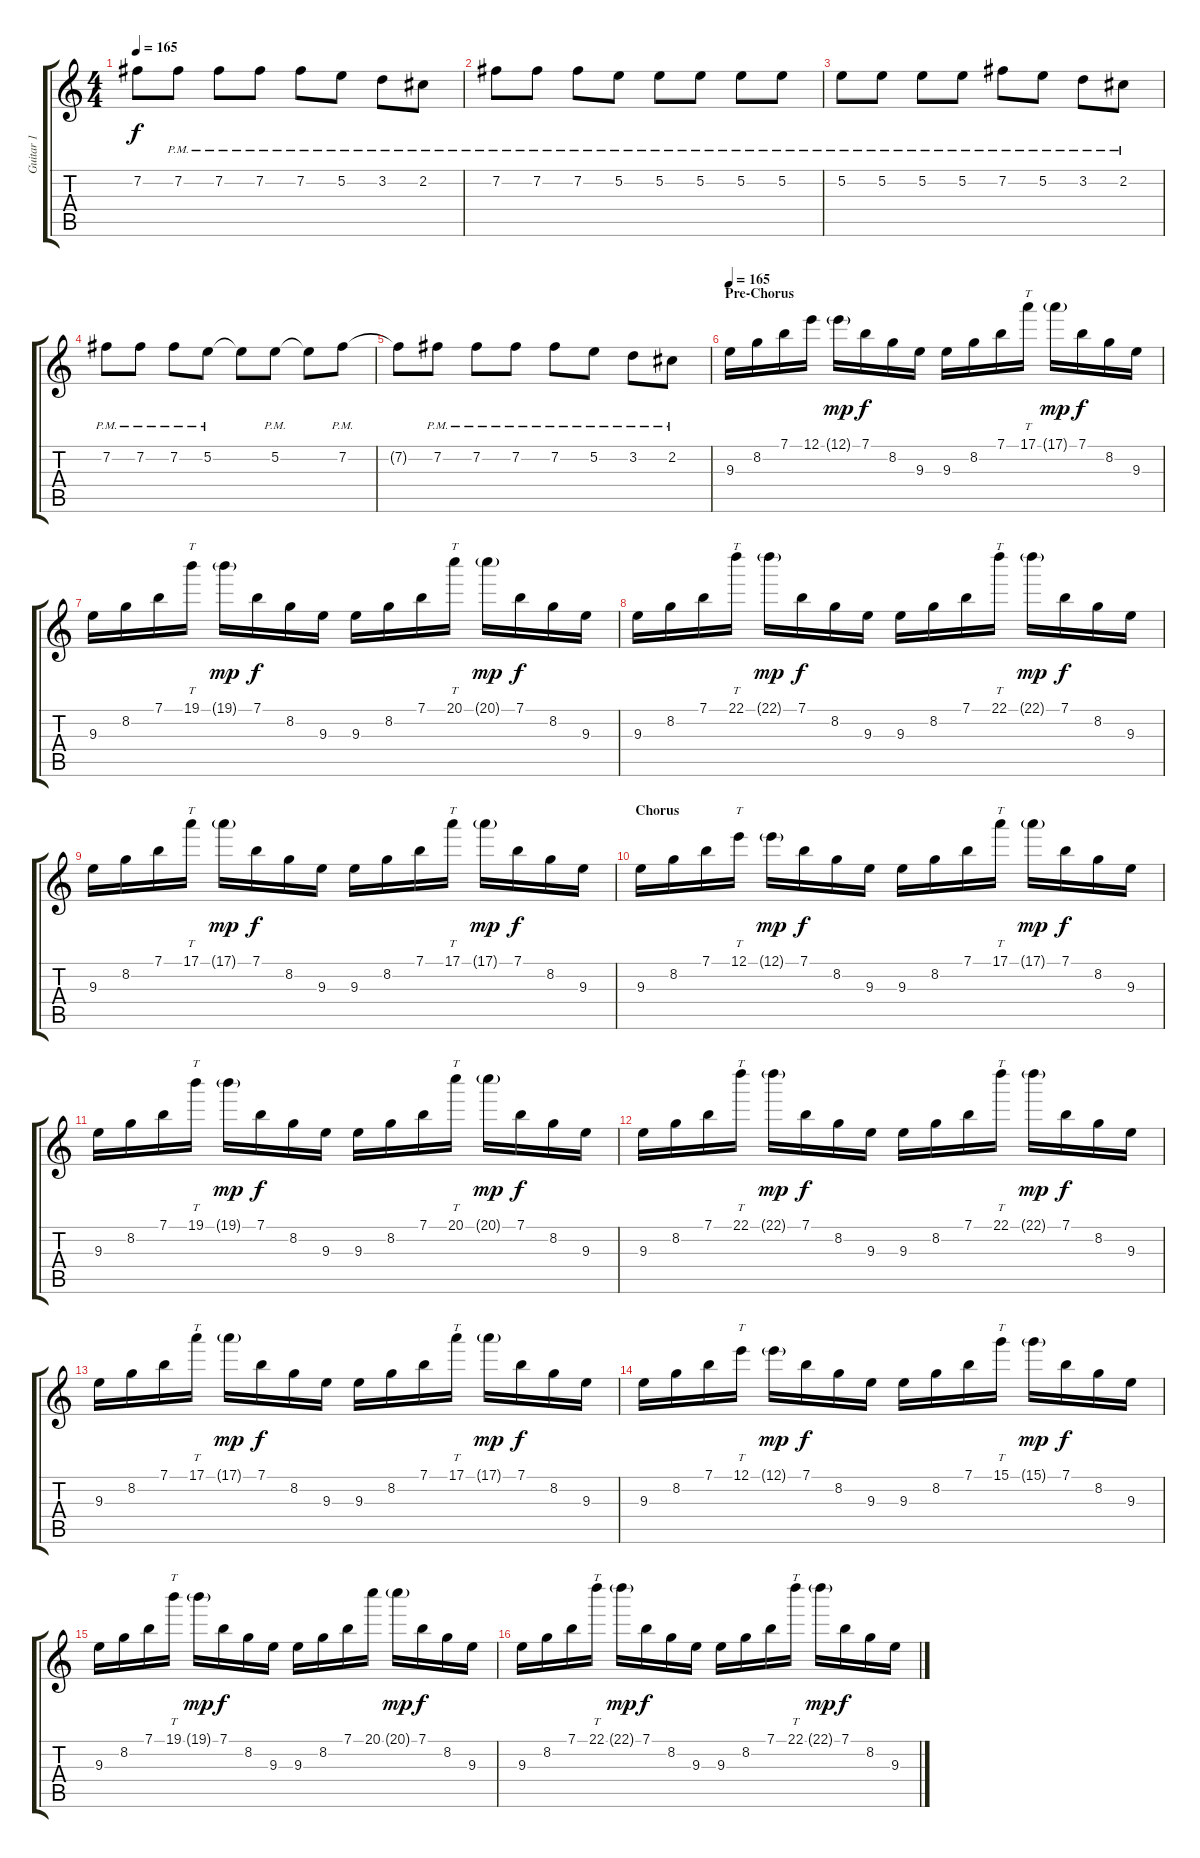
\track ("Guitar 1" "Guitar 1") {instrument distortionguitar}
\staff {score tabs}
\tuning (E4 B3 G3 D3 A2 E2) {hide}
\ts (4 4)
\tempo 165
\clef g2
\ks c
7.2{t}.8{dy f} 7.2{pm}.8 7.2{pm}.8 7.2{pm}.8 7.2{pm}.8 5.2{pm}.8 3.2{pm}.8 2.2{pm}.8 |
7.2{pm}.8 7.2{pm}.8 7.2{pm}.8 5.2{pm}.8 5.2{pm}.8 5.2{pm}.8 5.2{pm}.8 5.2{pm}.8 |
5.2{pm}.8 5.2{pm}.8 5.2{pm}.8 5.2{pm}.8 7.2{pm}.8 5.2{pm}.8 3.2{pm}.8 2.2{pm}.8 |
7.2{pm}.8 7.2{pm}.8 7.2{pm}.8 5.2{pm}.8 5.2{t}.8 5.2{pm}.8 5.2{t}.8 7.2{pm}.8 |
7.2{t}.8 7.2{pm}.8 7.2{pm}.8 7.2{pm}.8 7.2{pm}.8 5.2{pm}.8 3.2{pm}.8 2.2{pm}.8 |
\section ("" "Pre-Chorus")
\tempo 165
9.3.16{volume 10 balance 8 instrument overdrivenguitar} 8.2.16 7.1.16 12.1.16 12.1{g}.16{dy mp} 7.1.16{dy f} 8.2.16 9.3.16 9.3.16 8.2.16 7.1.16 17.1.16{tt} 17.1{g}.16{dy mp} 7.1.16{dy f} 8.2.16 9.3.16 |
9.3.16 8.2.16 7.1.16 19.1.16{tt} 19.1{g}.16{dy mp} 7.1.16{dy f} 8.2.16 9.3.16 9.3.16 8.2.16 7.1.16 20.1.16{tt} 20.1{g}.16{dy mp} 7.1.16{dy f} 8.2.16 9.3.16 |
9.3.16 8.2.16 7.1.16 22.1.16{tt} 22.1{g}.16{dy mp} 7.1.16{dy f} 8.2.16 9.3.16 9.3.16 8.2.16 7.1.16 22.1.16{tt} 22.1{g}.16{dy mp} 7.1.16{dy f} 8.2.16 9.3.16 |
9.3.16 8.2.16 7.1.16 17.1.16{tt} 17.1{g}.16{dy mp} 7.1.16{dy f} 8.2.16 9.3.16 9.3.16 8.2.16 7.1.16 17.1.16{tt} 17.1{g}.16{dy mp} 7.1.16{dy f} 8.2.16 9.3.16 |
\section ("" "Chorus")
9.3.16 8.2.16 7.1.16 12.1.16{tt} 12.1{g}.16{dy mp} 7.1.16{dy f} 8.2.16 9.3.16 9.3.16 8.2.16 7.1.16 17.1.16{tt} 17.1{g}.16{dy mp} 7.1.16{dy f} 8.2.16 9.3.16 |
9.3.16 8.2.16 7.1.16 19.1.16{tt} 19.1{g}.16{dy mp} 7.1.16{dy f} 8.2.16 9.3.16 9.3.16 8.2.16 7.1.16 20.1.16{tt} 20.1{g}.16{dy mp} 7.1.16{dy f} 8.2.16 9.3.16 |
9.3.16 8.2.16 7.1.16 22.1.16{tt} 22.1{g}.16{dy mp} 7.1.16{dy f} 8.2.16 9.3.16 9.3.16 8.2.16 7.1.16 22.1.16{tt} 22.1{g}.16{dy mp} 7.1.16{dy f} 8.2.16 9.3.16 |
9.3.16 8.2.16 7.1.16 17.1.16{tt} 17.1{g}.16{dy mp} 7.1.16{dy f} 8.2.16 9.3.16 9.3.16 8.2.16 7.1.16 17.1.16{tt} 17.1{g}.16{dy mp} 7.1.16{dy f} 8.2.16 9.3.16 |
9.3.16 8.2.16 7.1.16 12.1.16{tt} 12.1{g}.16{dy mp} 7.1.16{dy f} 8.2.16 9.3.16 9.3.16 8.2.16 7.1.16 15.1.16{tt} 15.1{g}.16{dy mp} 7.1.16{dy f} 8.2.16 9.3.16 |
9.3.16 8.2.16 7.1.16 19.1.16{tt} 19.1{g}.16{dy mp} 7.1.16{dy f} 8.2.16 9.3.16 9.3.16 8.2.16 7.1.16 20.1.16 20.1{g}.16{dy mp} 7.1.16{dy f} 8.2.16 9.3.16 |
9.3.16 8.2.16 7.1.16 22.1.16{tt} 22.1{g}.16{dy mp} 7.1.16{dy f} 8.2.16 9.3.16 9.3.16 8.2.16 7.1.16 22.1.16{tt} 22.1{g}.16{dy mp} 7.1.16{dy f} 8.2.16 9.3.16
